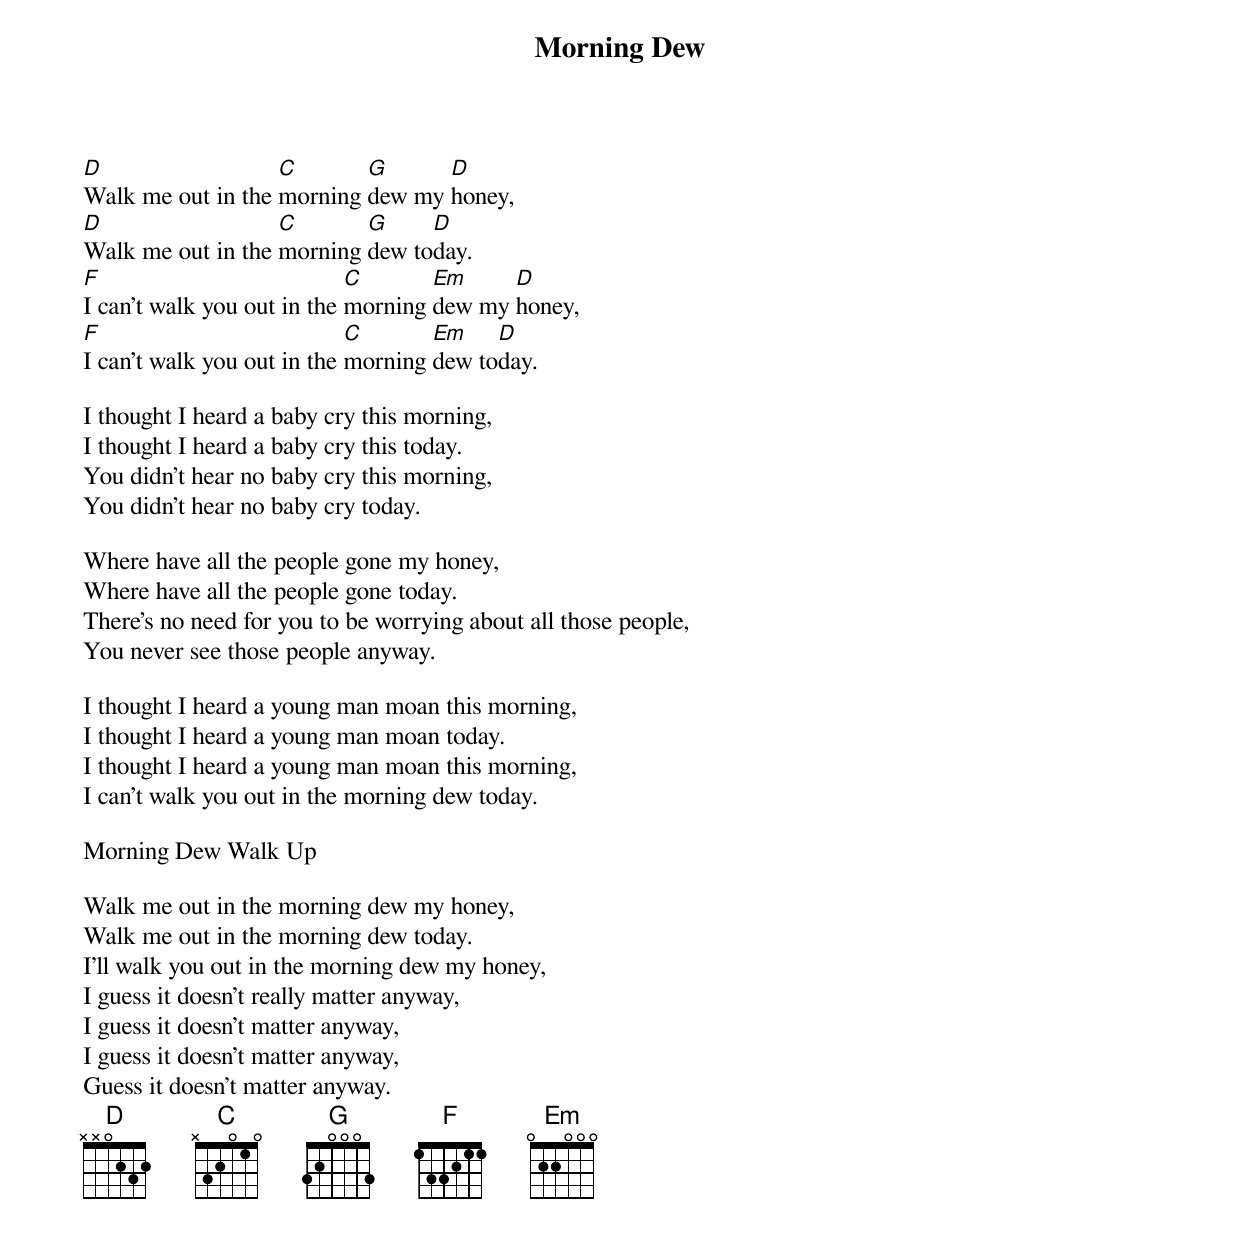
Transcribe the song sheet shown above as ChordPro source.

{title: Morning Dew}
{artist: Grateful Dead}

[D]Walk me out in the [C]morning [G]dew my [D]honey,
[D]Walk me out in the [C]morning [G]dew to[D]day.
[F]I can't walk you out in the [C]morning [Em]dew my [D]honey,
[F]I can't walk you out in the [C]morning [Em]dew to[D]day.

I thought I heard a baby cry this morning,
I thought I heard a baby cry this today.
You didn't hear no baby cry this morning,
You didn't hear no baby cry today.

Where have all the people gone my honey,
Where have all the people gone today.
There's no need for you to be worrying about all those people,
You never see those people anyway.

I thought I heard a young man moan this morning,
I thought I heard a young man moan today.
I thought I heard a young man moan this morning,
I can't walk you out in the morning dew today.

Morning Dew Walk Up

Walk me out in the morning dew my honey,
Walk me out in the morning dew today.
I'll walk you out in the morning dew my honey,
I guess it doesn't really matter anyway,
I guess it doesn't matter anyway,
I guess it doesn't matter anyway,
Guess it doesn't matter anyway.
